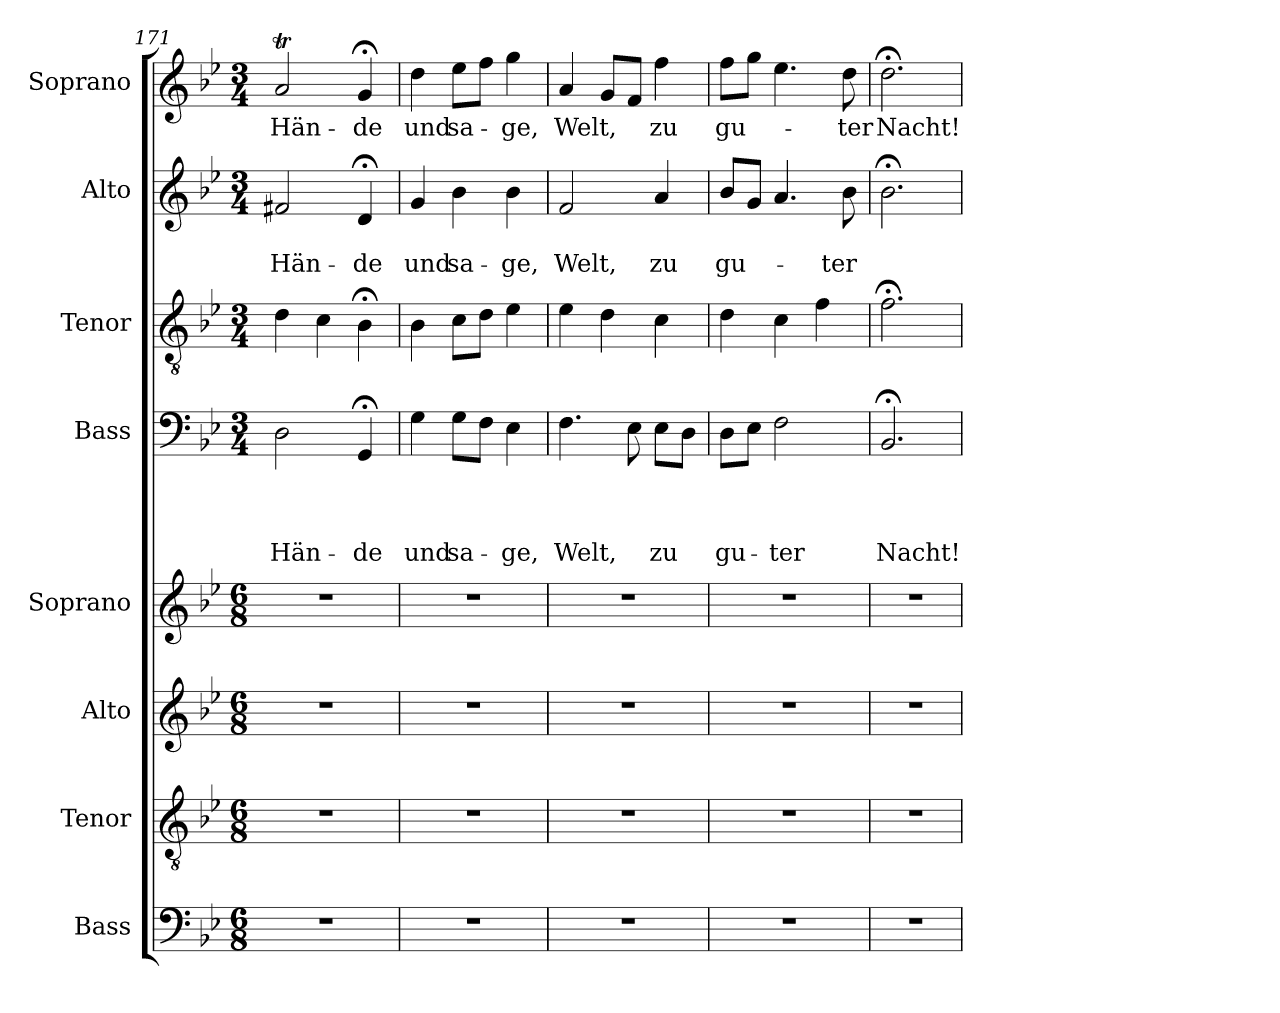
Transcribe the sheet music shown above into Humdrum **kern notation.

**kern	**kern	**kern	**kern	**kern	**text	**text	**text	**text	**kern	**kern	**text	**text	**kern	**text
*part8	*part7	*part6	*part5	*part4	*part4	*part4	*part4	*part4	*part3	*part2	*part2	*part2	*part1	*part1
*staff8	*staff7	*staff6	*staff5	*staff4	*staff4	*staff4	*staff4	*staff4	*staff3	*staff2	*staff2	*staff2	*staff1	*staff1
*I"Bass	*I"Tenor	*I"Alto	*I"Soprano	*I"Bass	*	*	*	*	*I"Tenor	*I"Alto	*	*	*I"Soprano	*
*clefF4	*clefGv2	*clefG2	*clefG2	*clefF4	*	*	*	*	*clefGv2	*clefG2	*	*	*clefG2	*
*k[b-e-]	*k[b-e-]	*k[b-e-]	*k[b-e-]	*k[b-e-]	*	*	*	*	*k[b-e-]	*k[b-e-]	*	*	*k[b-e-]	*
*B-:	*B-:	*B-:	*B-:	*B-:	*	*	*	*	*B-:	*B-:	*	*	*B-:	*
*M6/8	*M6/8	*M6/8	*M6/8	*M3/4	*	*	*	*	*M3/4	*M3/4	*	*	*M3/4	*
=171	=171	=171	=171	=171	=171	=171	=171	=171	=171	=171	=171	=171	=171	=171
!	!	!	!	!	!	!	!	!LO:LY:b	!	!	!	!LO:LY:b	!	!LO:LY:b
2.r	2.r	2.r	2.r	2D\	.	.	.	Hän-	4d\	2f#X/	.	Hän-	2at/	Hän-
.	.	.	.	.	.	.	.	.	4c\	.	.	.	.	.
!	!	!	!	!	!	!	!	!LO:LY:b	!	!	!	!LO:LY:b	!	!LO:LY:b
.	.	.	.	4GG;/	.	.	.	-de	4B-;<\	4d;/	.	-de	4g;/	-de
=172	=172	=172	=172	=172	=172	=172	=172	=172	=172	=172	=172	=172	=172	=172
!	!	!	!	!	!	!	!	!LO:LY:b	!	!	!	!LO:LY:b	!	!LO:LY:b
2.r	2.r	2.r	2.r	4G\	.	.	.	und	4B-\	4g/	.	und	4dd\	und
!	!	!	!	!	!	!	!	!LO:LY:b	!	!	!	!LO:LY:b	!	!LO:LY:b
.	.	.	.	8G\L	.	.	.	sa-	8c\L	4b-\	.	sa-	8ee-\L	sa-
.	.	.	.	8F\J	.	.	.	.	8d\J	.	.	.	8ff\J	.
!	!	!	!	!	!	!	!	!LO:LY:b	!	!	!	!LO:LY:b	!	!LO:LY:b
.	.	.	.	4E-\	.	.	.	-ge,	4e-\	4b-\	.	-ge,	4gg\	-ge,
=173	=173	=173	=173	=173	=173	=173	=173	=173	=173	=173	=173	=173	=173	=173
!	!	!	!	!	!	!	!	!LO:LY:b	!	!	!	!LO:LY:b	!	!LO:LY:b
2.r	2.r	2.r	2.r	4.F\	.	.	.	Welt,	4e-\	2f/	.	Welt,	4a/	Welt,
.	.	.	.	.	.	.	.	.	4d\	.	.	.	8g/L	.
.	.	.	.	8E-\	.	.	.	.	.	.	.	.	8f/J	.
!	!	!	!	!	!	!	!	!LO:LY:b	!	!	!	!LO:LY:b	!	!LO:LY:b
.	.	.	.	8E-\L	.	.	.	zu	4c\	4a/	.	zu	4ff\	zu
.	.	.	.	8D\J	.	.	.	.	.	.	.	.	.	.
=174	=174	=174	=174	=174	=174	=174	=174	=174	=174	=174	=174	=174	=174	=174
!	!	!	!	!	!	!	!	!LO:LY:b	!	!	!	!LO:LY:b	!	!LO:LY:b
2.r	2.r	2.r	2.r	8D\L	.	.	.	gu-	4d\	8b-/L	.	gu-	8ff\L	gu-
.	.	.	.	8E-\J	.	.	.	.	.	8g/J	.	.	8gg\J	.
!	!	!	!	!	!	!	!	!LO:LY:b	!	!	!	!	!	!
.	.	.	.	2F\	.	.	.	-ter	4c\	4.a/	.	.	4.ee-\	.
.	.	.	.	.	.	.	.	.	4f\	.	.	.	.	.
!	!	!	!	!	!	!	!	!	!	!	!	!LO:LY:b	!	!LO:LY:b
.	.	.	.	.	.	.	.	.	.	8b-\	.	-ter	8dd\	-ter
=175	=175	=175	=175	=175	=175	=175	=175	=175	=175	=175	=175	=175	=175	=175
!	!	!	!	!	!	!	!	!LO:LY:b	!	!	!	!	!	!LO:LY:b
2.r	2.r	2.r	2.r	2.BB-;/	.	.	.	Nacht!	2.f;<\	2.b-;<\	.	.	2.dd;<\	Nacht!
=	=	=	=	=	=	=	=	=	=	=	=	=	=	=
*-	*-	*-	*-	*-	*-	*-	*-	*-	*-	*-	*-	*-	*-	*-
